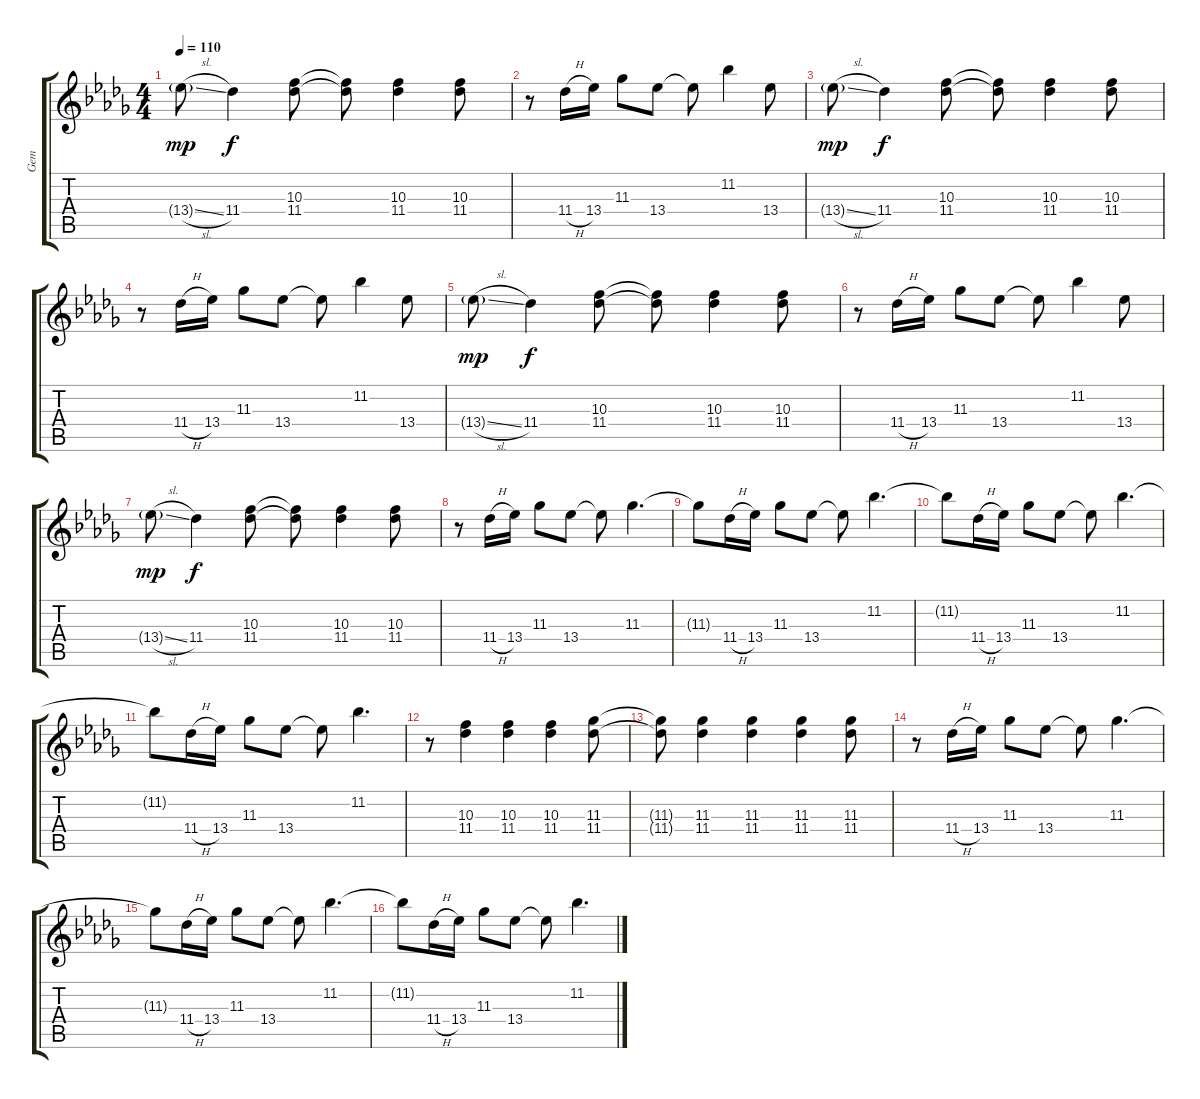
\track ("Gem" "Gem") {instrument overdrivenguitar}
\staff {score tabs}
\tuning (E4 B3 G3 D3 A2 E2) {hide}
\ts (4 4)
\tempo 110
\clef g2
\ks db
13.4{sl g}.8{dy mp} 11.4.4{dy f} (10.3 11.4).8 (10.3{t} 11.4{t}).8 (10.3 11.4).4 (10.3 11.4).8 |
r.8 11.4{h}.16 13.4.16 11.3.8 13.4.8 13.4{t}.8 11.2.4 13.4.8 |
13.4{sl g}.8{dy mp} 11.4.4{dy f} (10.3 11.4).8 (10.3{t} 11.4{t}).8 (10.3 11.4).4 (10.3 11.4).8 |
r.8 11.4{h}.16 13.4.16 11.3.8 13.4.8 13.4{t}.8 11.2.4 13.4.8 |
13.4{sl g}.8{dy mp} 11.4.4{dy f} (10.3 11.4).8 (10.3{t} 11.4{t}).8 (10.3 11.4).4 (10.3 11.4).8 |
r.8 11.4{h}.16 13.4.16 11.3.8 13.4.8 13.4{t}.8 11.2.4 13.4.8 |
13.4{sl g}.8{dy mp} 11.4.4{dy f} (10.3 11.4).8 (10.3{t} 11.4{t}).8 (10.3 11.4).4 (10.3 11.4).8 |
r.8 11.4{h}.16 13.4.16 11.3.8 13.4.8 13.4{t}.8 11.3.4{d} |
11.3{t}.8 11.4{h}.16 13.4.16 11.3.8 13.4.8 13.4{t}.8 11.2.4{d} |
11.2{t}.8 11.4{h}.16 13.4.16 11.3.8 13.4.8 13.4{t}.8 11.2.4{d} |
11.2{t}.8 11.4{h}.16 13.4.16 11.3.8 13.4.8 13.4{t}.8 11.2.4{d} |
r.8 (10.3 11.4).4 (10.3 11.4).4 (10.3 11.4).4 (11.3 11.4).8 |
(11.3{t} 11.4{t}).8 (11.3 11.4).4 (11.3 11.4).4 (11.3 11.4).4 (11.3 11.4).8 |
r.8 11.4{h}.16 13.4.16 11.3.8 13.4.8 13.4{t}.8 11.3.4{d} |
11.3{t}.8 11.4{h}.16 13.4.16 11.3.8 13.4.8 13.4{t}.8 11.2.4{d} |
11.2{t}.8 11.4{h}.16 13.4.16 11.3.8 13.4.8 13.4{t}.8 11.2.4{d}
